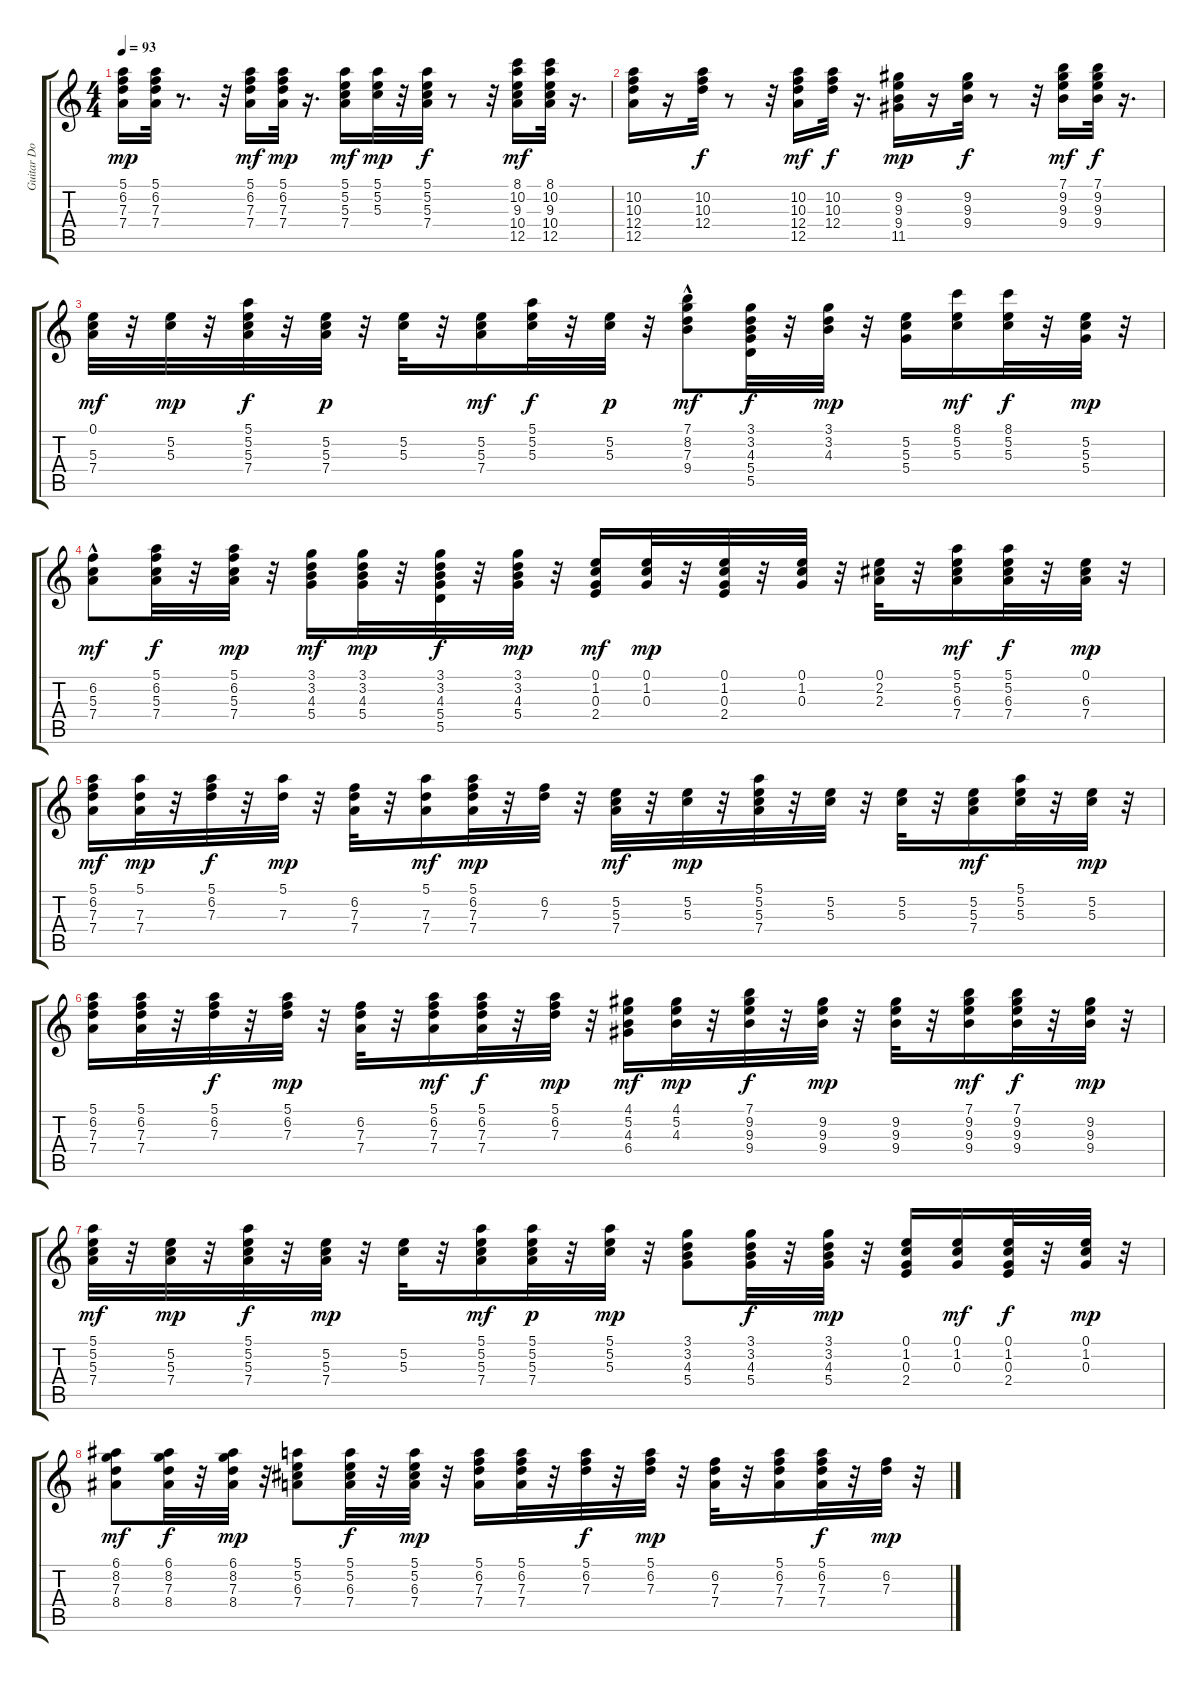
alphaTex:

\track ("Guitar Do" "Guitar Do") {instrument acousticguitarnylon}
\staff {score tabs}
\tuning (E4 B3 G3 D3 A2 E2) {hide}
\ts (4 4)
\tempo 93
\clef g2
\ks c
(5.1 6.2 7.3 7.4).16{dy mp} (5.1 6.2 7.3 7.4).32 r.8{d} r.32 (5.1 6.2 7.3 7.4).16{dy mf} (5.1 6.2 7.3 7.4).32{dy mp} r.16{d} (5.1 5.2 5.3 7.4).16{dy mf} (5.1 5.2 5.3).32{dy mp} r.32 (5.1 5.2 5.3 7.4).32{dy f} r.8 r.32 (8.1 10.2 9.3 10.4 12.5).16{dy mf} (8.1 10.2 9.3 10.4 12.5).32 r.16{d} |
(10.2 10.3 12.4 12.5).16 r.16 (10.2 10.3 12.4).32{dy f} r.8 r.32 (10.2 10.3 12.4 12.5).16{dy mf} (10.2 10.3 12.4).32{dy f} r.16{d} (9.2 9.3 9.4 11.5).16{dy mp} r.16 (9.2 9.3 9.4).32{dy f} r.8 r.32 (7.1 9.2 9.3 9.4).16{dy mf} (7.1 9.2 9.3 9.4).32{dy f} r.16{d} |
(0.1 5.3 7.4).32{dy mf} r.32 (5.2 5.3).32{dy mp} r.32 (5.1 5.2 5.3 7.4).32{dy f} r.32 (5.2 5.3 7.4).32{dy p} r.32 (5.2 5.3).32 r.32 (5.2 5.3 7.4).16{dy mf} (5.1 5.2 5.3).32{dy f} r.32 (5.2 5.3).32{dy p} r.32 (7.1{hac} 8.2{hac} 7.3 9.4).8{dy mf} (3.1 3.2 4.3 5.4 5.5).32{dy f} r.32 (3.1 3.2 4.3).32{dy mp} r.32 (5.2 5.3 5.4).16 (8.1 5.2 5.3).16{dy mf} (8.1 5.2 5.3).32{dy f} r.32 (5.2 5.3 5.4).32{dy mp} r.32 |
(6.2{hac} 5.3 7.4).8{dy mf} (5.1 6.2 5.3 7.4).32{dy f} r.32 (5.1 6.2 5.3 7.4).32{dy mp} r.32 (3.1 3.2 4.3 5.4).16{dy mf} (3.1 3.2 4.3 5.4).32{dy mp} r.32 (3.1 3.2 4.3 5.4 5.5).32{dy f} r.32 (3.1 3.2 4.3 5.4).32{dy mp} r.32 (0.1 1.2 0.3 2.4).16{dy mf} (0.1 1.2 0.3).32{dy mp} r.32 (0.1 1.2 0.3 2.4).32 r.32 (0.1 1.2 0.3).32 r.32 (0.1 2.2 2.3).32 r.32 (5.1 5.2 6.3 7.4).16{dy mf} (5.1 5.2 6.3 7.4).32{dy f} r.32 (0.1 6.3 7.4).32{dy mp} r.32 |
(5.1 6.2 7.3 7.4).16{dy mf} (5.1 7.3 7.4).32{dy mp} r.32 (5.1 6.2 7.3).32{dy f} r.32 (5.1 7.3).32{dy mp} r.32 (6.2 7.3 7.4).32 r.32 (5.1 7.3 7.4).16{dy mf} (5.1 6.2 7.3 7.4).32{dy mp} r.32 (6.2 7.3).32 r.32 (5.2 5.3 7.4).32{dy mf} r.32 (5.2 5.3).32{dy mp} r.32 (5.1 5.2 5.3 7.4).32 r.32 (5.2 5.3).32 r.32 (5.2 5.3).32 r.32 (5.2 5.3 7.4).16{dy mf} (5.1 5.2 5.3).32 r.32 (5.2 5.3).32{dy mp} r.32 |
(5.1 6.2 7.3 7.4).16 (5.1 6.2 7.3 7.4).32 r.32 (5.1 6.2 7.3).32{dy f} r.32 (5.1 6.2 7.3).32{dy mp} r.32 (6.2 7.3 7.4).32 r.32 (5.1 6.2 7.3 7.4).16{dy mf} (5.1 6.2 7.3 7.4).32{dy f} r.32 (5.1 6.2 7.3).32{dy mp} r.32 (4.1 5.2 4.3 6.4).16{dy mf} (4.1 5.2 4.3).32{dy mp} r.32 (7.1 9.2 9.3 9.4).32{dy f} r.32 (9.2 9.3 9.4).32{dy mp} r.32 (9.2 9.3 9.4).32 r.32 (7.1 9.2 9.3 9.4).16{dy mf} (7.1 9.2 9.3 9.4).32{dy f} r.32 (9.2 9.3 9.4).32{dy mp} r.32 |
(5.1 5.2 5.3 7.4).32{dy mf} r.32 (5.2 5.3 7.4).32{dy mp} r.32 (5.1 5.2 5.3 7.4).32{dy f} r.32 (5.2 5.3 7.4).32{dy mp} r.32 (5.2 5.3).32 r.32 (5.1 5.2 5.3 7.4).16{dy mf} (5.1 5.2 5.3 7.4).32{dy p} r.32 (5.1 5.2 5.3).32{dy mp} r.32 (3.1 3.2 4.3 5.4).8 (3.1 3.2 4.3 5.4).32{dy f} r.32 (3.1 3.2 4.3 5.4).32{dy mp} r.32 (0.1 1.2 0.3 2.4).16 (0.1 1.2 0.3).16{dy mf} (0.1 1.2 0.3 2.4).32{dy f} r.32 (0.1 1.2 0.3).32{dy mp} r.32 |
(6.1 8.2 7.3 8.4).8{dy mf} (6.1 8.2 7.3 8.4).32{dy f} r.32 (6.1 8.2 7.3 8.4).32{dy mp} r.32 (5.1 5.2 6.3 7.4).8 (5.1 5.2 6.3 7.4).32{dy f} r.32 (5.1 5.2 6.3 7.4).32{dy mp} r.32 (5.1 6.2 7.3 7.4).16 (5.1 6.2 7.3 7.4).32 r.32 (5.1 6.2 7.3).32{dy f} r.32 (5.1 6.2 7.3).32{dy mp} r.32 (6.2 7.3 7.4).32 r.32 (5.1 6.2 7.3 7.4).16 (5.1 6.2 7.3 7.4).32{dy f} r.32 (6.2 7.3).32{dy mp} r.32
